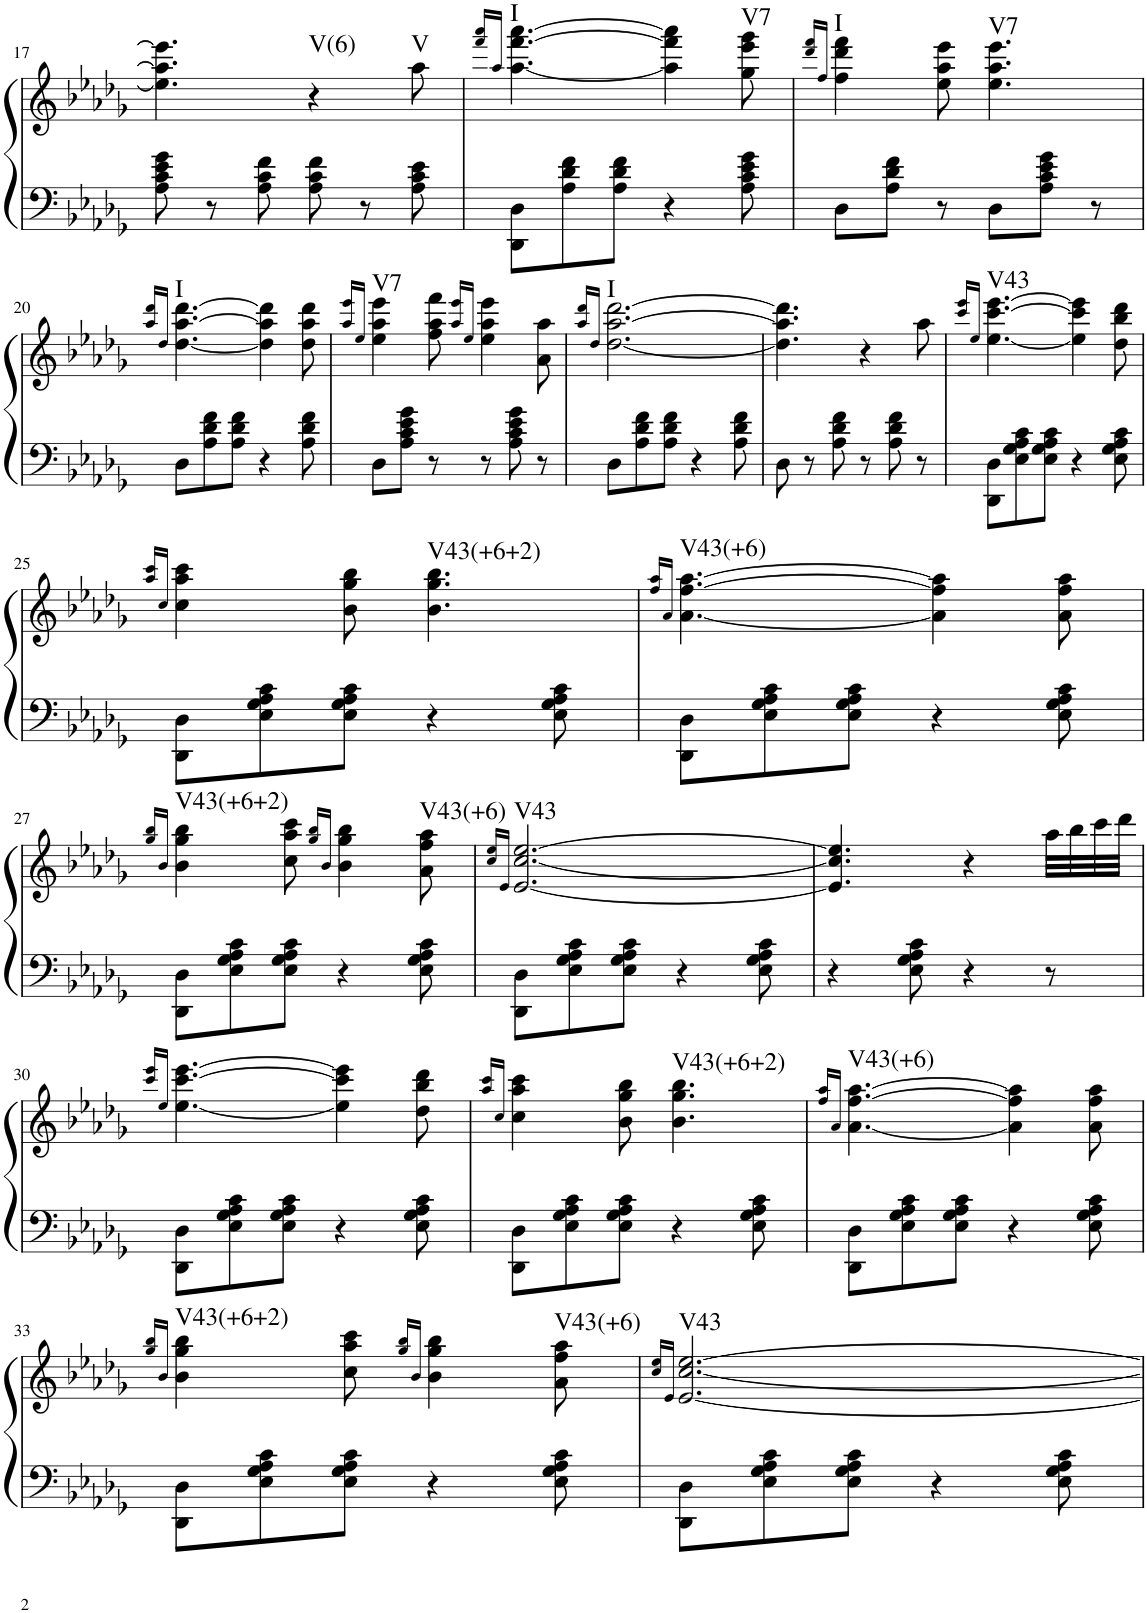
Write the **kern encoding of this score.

**kern	**kern	**harte
*part1	*part1	*part1
*staff2	*staff1	*
*I"Piano	*	*
*I'Pno.	*	*
!!LO:PB:g=z
*clefF4	*clefG2	*
*k[b-e-a-d-g-]	*k[b-e-a-d-g-]	*
*M6/8	*M6/8	*
=17	=17	=17
*^	*	*
8ryy	8A-\ 8c\ 8e-\ 8g-\	4.ee-\] 4.aa-\] 4.eee-\]	.
8r	8ryy	.	.
4ryy	8A-\ 8c\ 8f\	.	.
!	!	!	!LO:H:kt=V(6)
.	8A-\ 8c\ 8f\	4r	N
8r	8ryy	.	.
!	!	!	!LO:H:kt=V
8ryy	8A-\ 8c\ 8e-\	8aa-\	N
*v	*v	*	*
=18	=18	=18
.	16qfff/ 16qaaa-/LL	.
.	16qaa-/JJ	.
!	!	!LO:H:kt=I
8DD-\ 8D-\L	[4.aa-\ [4.fff\ [4.aaa-\	N
8A-\ 8d-\ 8f\	.	.
8A-\ 8d-\ 8f\J	.	.
4r	4aa-\] 4fff\] 4aaa-\]	.
!	!	!LO:H:kt=V7
8A-\ 8c\ 8e-\ 8g-\	8gg-\ 8eee-\ 8ggg-\	N
=19	=19	=19
.	16qddd-/ 16qfff/LL	.
.	16qff/JJ	.
!	!	!LO:H:kt=I
8D-\L	4ff\ 4ddd-\ 4fff\	N
8A-\ 8d-\ 8f\J	.	.
8r	8ee-\ 8aa-\ 8eee-\	.
!	!	!LO:H:kt=V7
8D-\L	4.ee-\ 4.aa-\ 4.eee-\	N
8A-\ 8c\ 8e-\ 8g-\J	.	.
8r	.	.
!!LO:LB:g=z
=20	=20	=20
.	16qaa-/ 16qddd-/LL	.
.	16qdd-/JJ	.
!	!	!LO:H:kt=I
8D-\L	[4.dd-\ [4.aa-\ [4.ddd-\	N
8A-\ 8d-\ 8f\	.	.
8A-\ 8d-\ 8f\J	.	.
4r	4dd-\] 4aa-\] 4ddd-\]	.
8A-\ 8d-\ 8f\	8dd-\ 8aa-\ 8ddd-\	.
=21	=21	=21
.	16qaa-/ 16qeee-/LL	.
.	16qee-/JJ	.
!	!	!LO:H:kt=V7
8D-\L	4ee-\ 4aa-\ 4eee-\	N
8A-\ 8c\ 8e-\ 8g-\J	.	.
8r	8ff\ 8aa-\ 8fff\	.
.	16qaa-/ 16qeee-/LL	.
.	16qee-/JJ	.
8r	4ee-\ 4aa-\ 4eee-\	.
8A-\ 8c\ 8e-\ 8g-\	.	.
8r	8a-\ 8aa-\	.
=22	=22	=22
.	16qaa-/ 16qddd-/LL	.
.	16qdd-/JJ	.
!	!	!LO:H:kt=I
8D-\L	[2.dd-\ [2.aa-\ [2.ddd-\	N
8A-\ 8d-\ 8f\	.	.
8A-\ 8d-\ 8f\J	.	.
4r	.	.
8A-\ 8d-\ 8f\	.	.
=23	=23	=23
*^	*	*
8ryy	8D-\	4.dd-\] 4.aa-\] 4.ddd-\]	.
8r	8ryy	.	.
8ryy	8A-\ 8d-\ 8f\	.	.
8r	8ryy	4r	.
8ryy	8A-\ 8d-\ 8f\	.	.
8r	8ryy	8aa-\	.
*v	*v	*	*
=24	=24	=24
.	16qccc/ 16qeee-/LL	.
.	16qee-/JJ	.
!	!	!LO:H:kt=V43
8DD-\ 8D-\L	[4.ee-\ [4.ccc\ [4.eee-\	N
8E-\ 8G-\ 8A-\ 8c\	.	.
8E-\ 8G-\ 8A-\ 8c\J	.	.
4r	4ee-\] 4ccc\] 4eee-\]	.
8E-\ 8G-\ 8A-\ 8c\	8dd-\ 8bb-\ 8ddd-\	.
!!LO:LB:g=z
=25	=25	=25
.	16qaa-/ 16qccc/LL	.
.	16qcc/JJ	.
8DD-\ 8D-\L	4cc\ 4aa-\ 4ccc\	.
8E-\ 8G-\ 8A-\ 8c\	.	.
8E-\ 8G-\ 8A-\ 8c\J	8b-\ 8gg-\ 8bb-\	.
!	!	!LO:H:kt=V43(+6+2)
4r	4.b-\ 4.gg-\ 4.bb-\	N
8E-\ 8G-\ 8A-\ 8c\	.	.
=26	=26	=26
.	16qff/ 16qaa-/LL	.
.	16qa-/JJ	.
!	!	!LO:H:kt=V43(+6)
8DD-\ 8D-\L	[4.a-\ [4.ff\ [4.aa-\	N
8E-\ 8G-\ 8A-\ 8c\	.	.
8E-\ 8G-\ 8A-\ 8c\J	.	.
4r	4a-\] 4ff\] 4aa-\]	.
8E-\ 8G-\ 8A-\ 8c\	8a-\ 8ff\ 8aa-\	.
!!LO:LB:g=z
=27	=27	=27
.	16qgg-/ 16qbb-/LL	.
.	16qb-/JJ	.
!	!	!LO:H:kt=V43(+6+2)
8DD-\ 8D-\L	4b-\ 4gg-\ 4bb-\	N
8E-\ 8G-\ 8A-\ 8c\	.	.
8E-\ 8G-\ 8A-\ 8c\J	8cc\ 8aa-\ 8ccc\	.
.	16qgg-/ 16qbb-/LL	.
.	16qb-/JJ	.
4r	4b-\ 4gg-\ 4bb-\	.
!	!	!LO:H:kt=V43(+6)
8E-\ 8G-\ 8A-\ 8c\	8a-\ 8ff\ 8aa-\	N
=28	=28	=28
.	16qcc/ 16qee-/LL	.
.	16qe-/JJ	.
!	!	!LO:H:kt=V43
8DD-\ 8D-\L	[2.e-/ [2.cc/ [2.ee-/	N
8E-\ 8G-\ 8A-\ 8c\	.	.
8E-\ 8G-\ 8A-\ 8c\J	.	.
4r	.	.
8E-\ 8G-\ 8A-\ 8c\	.	.
=29	=29	=29
4r	4.e-/] 4.cc/] 4.ee-/]	.
8E-\ 8G-\ 8A-\ 8c\	.	.
4r	4r	.
8r	32aa-\LLL	.
.	32bb-\	.
.	32ccc\	.
.	32ddd-\JJJ	.
!!LO:LB:g=z
=30	=30	=30
.	16qccc/ 16qeee-/LL	.
.	16qee-/JJ	.
8DD-\ 8D-\L	[4.ee-\ [4.ccc\ [4.eee-\	.
8E-\ 8G-\ 8A-\ 8c\	.	.
8E-\ 8G-\ 8A-\ 8c\J	.	.
4r	4ee-\] 4ccc\] 4eee-\]	.
8E-\ 8G-\ 8A-\ 8c\	8dd-\ 8bb-\ 8ddd-\	.
=31	=31	=31
.	16qaa-/ 16qccc/LL	.
.	16qcc/JJ	.
8DD-\ 8D-\L	4cc\ 4aa-\ 4ccc\	.
8E-\ 8G-\ 8A-\ 8c\	.	.
8E-\ 8G-\ 8A-\ 8c\J	8b-\ 8gg-\ 8bb-\	.
!	!	!LO:H:kt=V43(+6+2)
4r	4.b-\ 4.gg-\ 4.bb-\	N
8E-\ 8G-\ 8A-\ 8c\	.	.
=32	=32	=32
.	16qff/ 16qaa-/LL	.
.	16qa-/JJ	.
!	!	!LO:H:kt=V43(+6)
8DD-\ 8D-\L	[4.a-\ [4.ff\ [4.aa-\	N
8E-\ 8G-\ 8A-\ 8c\	.	.
8E-\ 8G-\ 8A-\ 8c\J	.	.
4r	4a-\] 4ff\] 4aa-\]	.
8E-\ 8G-\ 8A-\ 8c\	8a-\ 8ff\ 8aa-\	.
!!LO:LB:g=z
=33	=33	=33
.	16qgg-/ 16qbb-/LL	.
.	16qb-/JJ	.
!	!	!LO:H:kt=V43(+6+2)
8DD-\ 8D-\L	4b-\ 4gg-\ 4bb-\	N
8E-\ 8G-\ 8A-\ 8c\	.	.
8E-\ 8G-\ 8A-\ 8c\J	8cc\ 8aa-\ 8ccc\	.
.	16qgg-/ 16qbb-/LL	.
.	16qb-/JJ	.
4r	4b-\ 4gg-\ 4bb-\	.
!	!	!LO:H:kt=V43(+6)
8E-\ 8G-\ 8A-\ 8c\	8a-\ 8ff\ 8aa-\	N
=34	=34	=34
.	16qcc/ 16qee-/LL	.
.	16qe-/JJ	.
!	!	!LO:H:kt=V43
8DD-\ 8D-\L	[2.e-/ [2.cc/ [2.ee-/	N
8E-\ 8G-\ 8A-\ 8c\	.	.
8E-\ 8G-\ 8A-\ 8c\J	.	.
4r	.	.
8E-\ 8G-\ 8A-\ 8c\	.	.
=	=	=
*-	*-	*-
